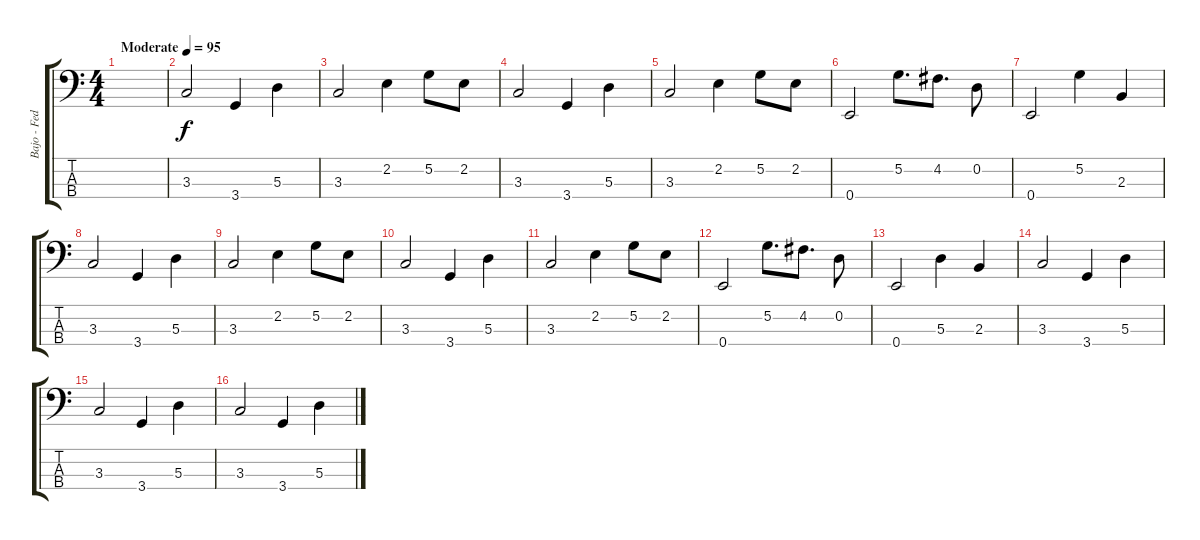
\track ("Bajo - Federico Fong" "Bajo - Fed") {instrument electricbassfinger}
\staff {score tabs}
\tuning (G2 D2 A1 E1) {hide}
\ts (4 4)
\tempo (95 "Moderate")
\clef f4
\ks c
|
3.3.2 3.4.4 5.3.4 |
3.3.2 2.2.4 5.2.8 2.2.8 |
3.3.2 3.4.4 5.3.4 |
3.3.2 2.2.4 5.2.8 2.2.8 |
0.4.2 5.2.8{d} 4.2.8{d} 0.2.8 |
0.4.2 5.2.4 2.3.4 |
3.3.2 3.4.4 5.3.4 |
3.3.2 2.2.4 5.2.8 2.2.8 |
3.3.2 3.4.4 5.3.4 |
3.3.2 2.2.4 5.2.8 2.2.8 |
0.4.2 5.2.8{d} 4.2.8{d} 0.2.8 |
0.4.2 5.3.4 2.3.4 |
3.3.2 3.4.4 5.3.4 |
3.3.2 3.4.4 5.3.4 |
3.3.2 3.4.4 5.3.4
